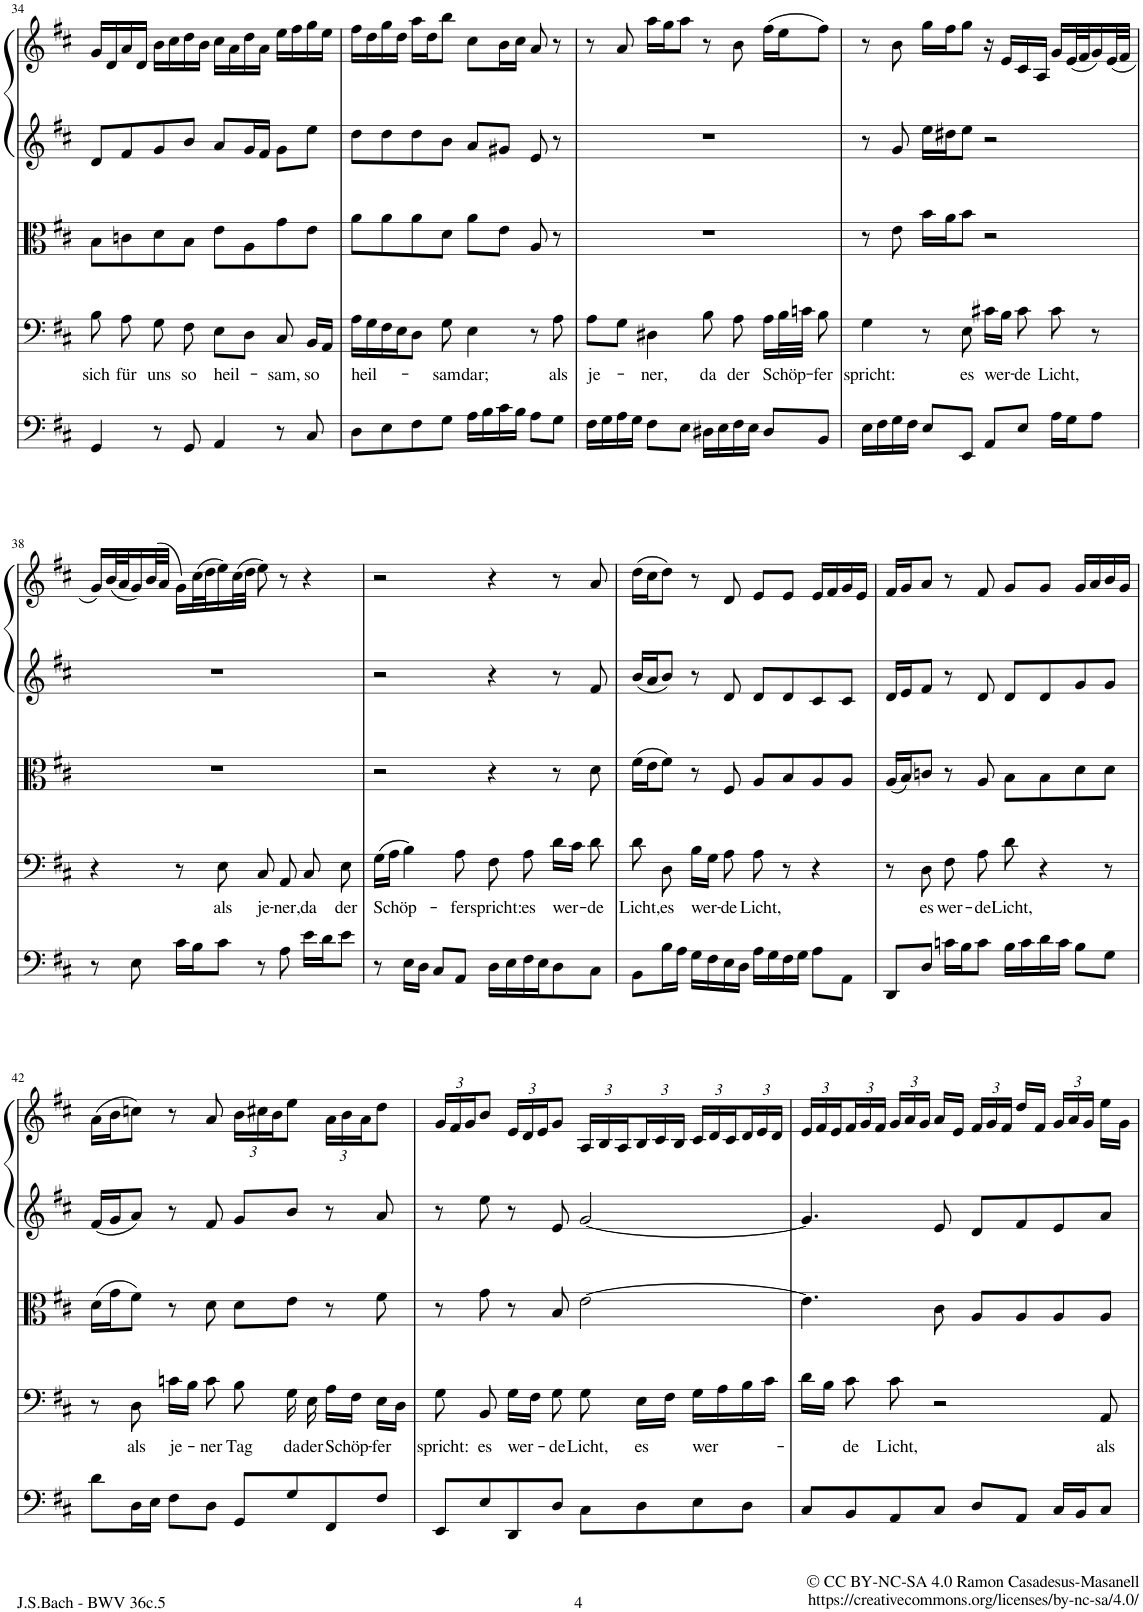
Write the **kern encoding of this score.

**kern	**kern	**text	**kern	**kern	**kern
*part5	*part4	*part4	*part3	*part2	*part1
*staff5	*staff4	*staff4	*staff3	*staff2	*staff1
*I"Organo e  Continuo.	*I"Basso.	*	*I"Viola.	*I"Violino II.	*I"Violino I.
*	*	*	*I'Vla	*I'Vln	*I'Vln
!!LO:PB:g=z
*clefF4	*clefF4	*	*clefC3	*clefG2	*clefG2
*k[f#c#]	*k[f#c#]	*	*k[f#c#]	*k[f#c#]	*k[f#c#]
*D:	*D:	*	*D:	*D:	*D:
*M2/2	*M2/2	*	*M2/2	*M2/2	*M2/2
*met(c|)	*met(c|)	*	*met(c|)	*met(c|)	*met(c|)
=34	=34	=34	=34	=34	=34
!	!	!LO:LY:b	!	!	!
4GG/	8B\	sich	8B\L	8d/L	16g/LL
.	.	.	.	.	16d/
!	!	!LO:LY:b	!	!	!
.	8A\	für	8cn\	8f#/	16a/
.	.	.	.	.	16d/JJ
!	!	!LO:LY:b	!	!	!
8r	8G\	uns	8d\	8g/	16b\LL
.	.	.	.	.	16cc#\
!	!	!LO:LY:b	!	!	!
8GG/	8F#\	so	8B\J	8b/J	16dd\
.	.	.	.	.	16b\JJ
!	!	!LO:LY:b	!	!	!
4AA/	8E\L	heil-	8e\L	8a/L	16cc#\LL
.	.	.	.	.	16a\
.	8D\J	.	8A\	16g/L	16dd\
.	.	.	.	16f#/JJ	16a\JJ
!	!	!LO:LY:b	!	!	!
8r	8C#/	-sam,	8g\	8g\L	16ee\LL
.	.	.	.	.	16ff#\
!	!	!LO:LY:b	!	!	!
8C#/	16BB/LL	so	8e\J	8ee\J	16gg\
.	16AA/JJ	.	.	.	16ee\JJ
=35	=35	=35	=35	=35	=35
!	!	!LO:LY:b	!	!	!
8D\L	16A\LL	heil-	8a\L	8dd\L	16ff#\LL
.	16G\	.	.	.	16dd\
8E\	16F#\	.	8a\	8dd\	16gg\
.	16E\J	.	.	.	16dd\JJ
8F#\	8D\J	.	8a\	8dd\	16aa\LL
.	.	.	.	.	16dd\J
!	!	!LO:LY:b	!	!	!
8G\J	8G\	-sam	8d\J	8b\J	8bb\J
!	!	!LO:LY:b	!	!	!
16A\LL	4E\	dar;	8a\L	8a/L	8cc#\L
16B\	.	.	.	.	.
16c#\	.	.	8e\J	8g#X/J	16b\L
16B\JJ	.	.	.	.	16cc#\JJ
8A\L	8r	.	8A/	8e/	8a/
!	!	!LO:LY:b	!	!	!
8G\J	8A\	als	8r	8r	8r
=36	=36	=36	=36	=36	=36
!	!	!LO:LY:b	!	!	!
16F#\LL	8A\L	je-	1r	1r	8r
16G\	.	.	.	.	.
16A\	8G\J	.	.	.	8a/
16G\JJ	.	.	.	.	.
!	!	!LO:LY:b	!	!	!
8F#\L	4D#X\	-ner,	.	.	16aa\LL
.	.	.	.	.	16gg\J
8E\J	.	.	.	.	8aa\J
!	!	!LO:LY:b	!	!	!
16D#X\LL	8B\	da	.	.	8r
16E\	.	.	.	.	.
!	!	!LO:LY:b	!	!	!
16F#\	8A\	der	.	.	8b\
16E\JJ	.	.	.	.	.
!	!	!LO:LY:b	!	!	!
8D#/L	16A\LL	Schöp-	.	.	(16ff#\LL
.	32B\L	.	.	.	16ee\J
.	32cn\JJJ	.	.	.	.
!	!	!LO:LY:b	!	!	!
8BB/J	8B\	-fer	.	.	8ff#\J)
=37	=37	=37	=37	=37	=37
!	!	!LO:LY:b	!	!	!
16E\LL	4G\	spricht:	8r	8r	8r
16F#\	.	.	.	.	.
16G\	.	.	8e\	8g/	8b\
16F#\JJ	.	.	.	.	.
8E/L	8r	.	16b\LL	16ee\LL	16gg\LL
.	.	.	16a\J	16dd#X\J	16ff#\J
!	!	!LO:LY:b	!	!	!
8EE/J	8E\	es	8b\J	8ee\J	8gg\J
!	!	!LO:LY:b	!	!	!
8AA/L	16c#X\LL	wer-	2r	2r	16r
.	16B\JJ	.	.	.	16e/LL
!	!	!LO:LY:b	!	!	!
8E/J	8c#\	-de	.	.	16c#/
.	.	.	.	.	16A/JJ
!	!	!LO:LY:b	!	!	!
16A\LL	8c#\	Licht,	.	.	16g/LL
16G\J	.	.	.	.	(32e/L
.	.	.	.	.	32f#/J
8A\J	8r	.	.	.	16g/)
.	.	.	.	.	(32e/L
.	.	.	.	.	32f#/JJJ
!!LO:LB:g=z
=38	=38	=38	=38	=38	=38
8r	4r	.	1r	1r	16g/LL)
.	.	.	.	.	(32b/L
.	.	.	.	.	32a/J
8E\	.	.	.	.	16g/)
.	.	.	.	.	(32b/L
.	.	.	.	.	32a/JJJ
16c#\LL	8r	.	.	.	16g\LL)
16B\J	.	.	.	.	(32cc#\L
.	.	.	.	.	32dd\J
!	!	!LO:LY:b	!	!	!
8c#\J	8E\	als	.	.	16ee\)
.	.	.	.	.	(32cc#\L
.	.	.	.	.	32dd\JJJ
!	!	!LO:LY:b	!	!	!
8r	8C#/	je-	.	.	8ee\)
!	!	!LO:LY:b	!	!	!
8A\	8AA/	-ner,	.	.	8r
!	!	!LO:LY:b	!	!	!
16e\LL	8C#/	da	.	.	4r
16d\J	.	.	.	.	.
!	!	!LO:LY:b	!	!	!
8e\J	8E\	der	.	.	.
=39	=39	=39	=39	=39	=39
!	!	!LO:LY:b	!	!	!
8r	(16G\LL	Schöp-	2r	2r	2r
.	16A\JJ	.	.	.	.
16E\LL	4B\)	.	.	.	.
16D\JJ	.	.	.	.	.
8C#/L	.	.	.	.	.
!	!	!LO:LY:b	!	!	!
8AA/J	8A\	-fer	.	.	.
!	!	!LO:LY:b	!	!	!
16D\LL	8F#\	spricht:	4r	4r	4r
16E\	.	.	.	.	.
!	!	!LO:LY:b	!	!	!
16F#\	8A\	es	.	.	.
16E\J	.	.	.	.	.
!	!	!LO:LY:b	!	!	!
8D\	16d\LL	wer-	8r	8r	8r
.	16c#\JJ	.	.	.	.
!	!	!LO:LY:b	!	!	!
8C#\J	8d\	-de	8d\	8f#/	8a/
=40	=40	=40	=40	=40	=40
!	!	!LO:LY:b	!	!	!
8BB\L	8d\	Licht,	(16f#\LL	(16b/LL	(16dd\LL
.	.	.	16e\J	16a/J	16cc#\J
!	!	!LO:LY:b	!	!	!
16B\L	8D\	es	8f#\J)	8b/J)	8dd\J)
16A\JJ	.	.	.	.	.
!	!	!LO:LY:b	!	!	!
16G\LL	16B\LL	wer-	8r	8r	8r
16F#\	16G\JJ	.	.	.	.
!	!	!LO:LY:b	!	!	!
16E\	8A\	-de	8F#/	8d/	8d/
16D\JJ	.	.	.	.	.
!	!	!LO:LY:b	!	!	!
16A\LL	8A\	Licht,	8A/L	8d/L	8e/L
16G\	.	.	.	.	.
16F#\	8r	.	8B/	8d/	8e/J
16G\JJ	.	.	.	.	.
8A\L	4r	.	8A/	8c#/	16e/LL
.	.	.	.	.	16f#/
8AA\J	.	.	8A/J	8c#/J	16g/
.	.	.	.	.	16e/JJ
=41	=41	=41	=41	=41	=41
8DD/L	8r	.	(16A/LL	16d/LL	16f#/LL
.	.	.	16B/J)	16e/J	16g/J
!	!	!LO:LY:b	!	!	!
8D/J	8D\	es	8cn/J	8f#/J	8a/J
!	!	!LO:LY:b	!	!	!
16cn\LL	8F#\	wer-	8r	8r	8r
16B\J	.	.	.	.	.
!	!	!LO:LY:b	!	!	!
8c\J	8A\	-de	8A/	8d/	8f#/
!	!	!LO:LY:b	!	!	!
16B\LL	8d\	Licht,	8B\L	8d/L	8g/L
16c\	.	.	.	.	.
16d\	4r	.	8B\	8d/	8g/J
16c\JJ	.	.	.	.	.
8B\L	.	.	8d\	8g/	16g/LL
.	.	.	.	.	16a/
8G\J	8r	.	8d\J	8g/J	16b/
.	.	.	.	.	16g/JJ
!!LO:LB:g=z
=42	=42	=42	=42	=42	=42
8d\L	8r	.	(16d\LL	(16f#/LL	(16a\LL
.	.	.	16g\J	16g/J	16b\J
!	!	!LO:LY:b	!	!	!
16D\L	8D\	als	8f#\J)	8a/J)	8ccn\J)
16E\JJ	.	.	.	.	.
!	!	!LO:LY:b	!	!	!
8F#\L	16cn\LL	je-	8r	8r	8r
.	16B\JJ	.	.	.	.
!	!	!LO:LY:b	!	!	!
8D\J	8c\	-ner	8d\	8f#/	8a/
!	!	!LO:LY:b	!	!	!
*	*	*	*	*	*Xbrackettup
8GG/L	8B\	Tag	8d\L	8g/L	24b\LL
.	.	.	.	.	24cc#X\
.	.	.	.	.	24b\J
!	!	!LO:LY:b	!	!	!
8G/	16G\	da	8e\J	8b/J	8ee\J
!	!	!LO:LY:b	!	!	!
.	16E\	der	.	.	.
!	!	!LO:LY:b	!	!	!
8FF#/	16A\LL	Schöp-	8r	8r	24a\LL
.	.	.	.	.	24b\
.	16F#\JJ	.	.	.	.
.	.	.	.	.	24a\J
!	!	!LO:LY:b	!	!	!
8F#/J	16E\LL	-fer	8f#\	8a/	8dd\J
.	16D\JJ	.	.	.	.
=43	=43	=43	=43	=43	=43
!	!	!LO:LY:b	!	!	!
8EE/L	8G\	spricht:	8r	8r	24g/LL
.	.	.	.	.	24f#/
.	.	.	.	.	24g/J
!	!	!LO:LY:b	!	!	!
8E/	8BB/	es	8g\	8ee\	8b/J
!	!	!LO:LY:b	!	!	!
8DD/	16G\LL	wer-	8r	8r	24e/LL
.	.	.	.	.	24d/
.	16F#\JJ	.	.	.	.
.	.	.	.	.	24e/J
!	!	!LO:LY:b	!	!	!
8D/J	8G\	-de	8B/	8e/	8g/J
!	!	!LO:LY:b	!	!	!
8C#\L	8G\	Licht,	[2e\	[2g/	24A/LL
.	.	.	.	.	24B/
.	.	.	.	.	24A/
!	!	!LO:LY:b	!	!	!
8D\	16E\LL	es	.	.	24B/
.	.	.	.	.	24c#/
.	16F#\JJ	.	.	.	.
.	.	.	.	.	24B/JJ
!	!	!LO:LY:b	!	!	!
8E\	16G\LL	wer-	.	.	24c#/LL
.	.	.	.	.	24d/
.	16A\	.	.	.	.
.	.	.	.	.	24c#/
8D\J	16B\	.	.	.	24d/
.	.	.	.	.	24e/
.	16c#\JJ	.	.	.	.
.	.	.	.	.	24d/JJ
=44	=44	=44	=44	=44	=44
8C#/L	16d\LL	.	4.e\]	4.g/]	24e/LL
.	.	.	.	.	24f#/
.	16B\JJ	.	.	.	.
.	.	.	.	.	24e/
!	!	!LO:LY:b	!	!	!
8BB/	8c#\	-de	.	.	24f#/
.	.	.	.	.	24g/
.	.	.	.	.	24f#/JJ
!	!	!LO:LY:b	!	!	!
8AA/	8c#\	Licht,	.	.	24g/LL
.	.	.	.	.	24a/
.	.	.	.	.	24g/JJ
8C#/J	2r	.	8c#\	8e/	16a/LL
.	.	.	.	.	16e/JJ
8D/L	.	.	8A/L	8d/L	24f#/LL
.	.	.	.	.	24g/
.	.	.	.	.	24f#/JJ
8AA/J	.	.	8A/	8f#/	16dd/LL
.	.	.	.	.	16f#/JJ
16C#/LL	.	.	8A/	8e/	24g/LL
.	.	.	.	.	24a/
16BB/J	.	.	.	.	.
.	.	.	.	.	24g/JJ
!	!	!LO:LY:b	!	!	!
8C#/J	8AA/	als	8A/J	8a/J	16ee\LL
.	.	.	.	.	16g\JJ
=	=	=	=	=	=
*-	*-	*-	*-	*-	*-
